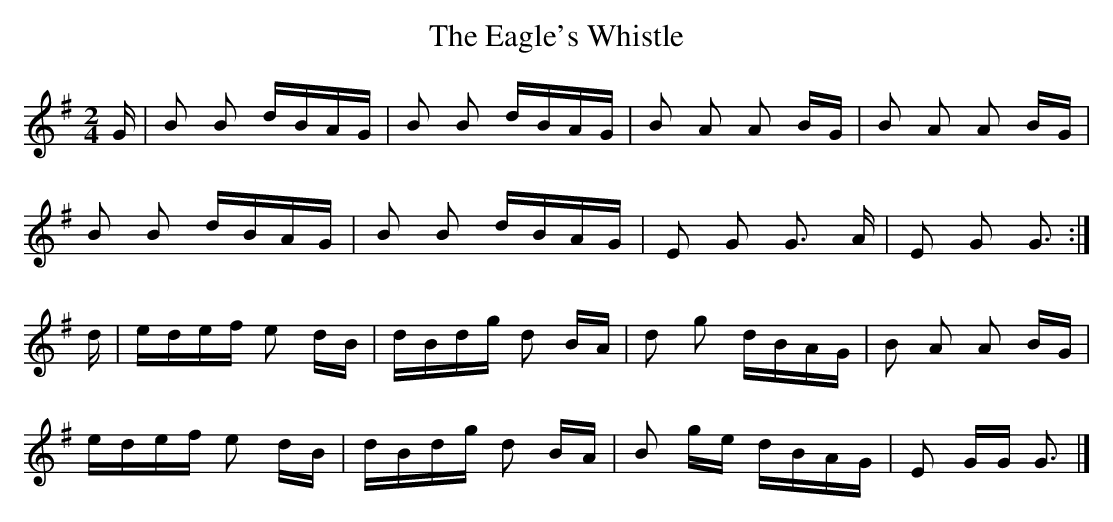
X:1
T:Eagle's Whistle, The
L:1/16
M:2/4
K:G
G | B2 B2 dBAG  | B2 B2 dBAG  | B2 A2 A2 BG | B2 A2 A2 BG |
    B2 B2 dBAG  | B2 B2 dBAG  | E2 G2 G3  A | E2 G2 G3   :|
d | edef  e2 dB | dBdg  d2 BA | d2 g2 dBAG  | B2 A2 A2 BG |
    edef  e2 dB | dBdg  d2 BA | B2 ge dBAG  | E2 GG G3   |]
